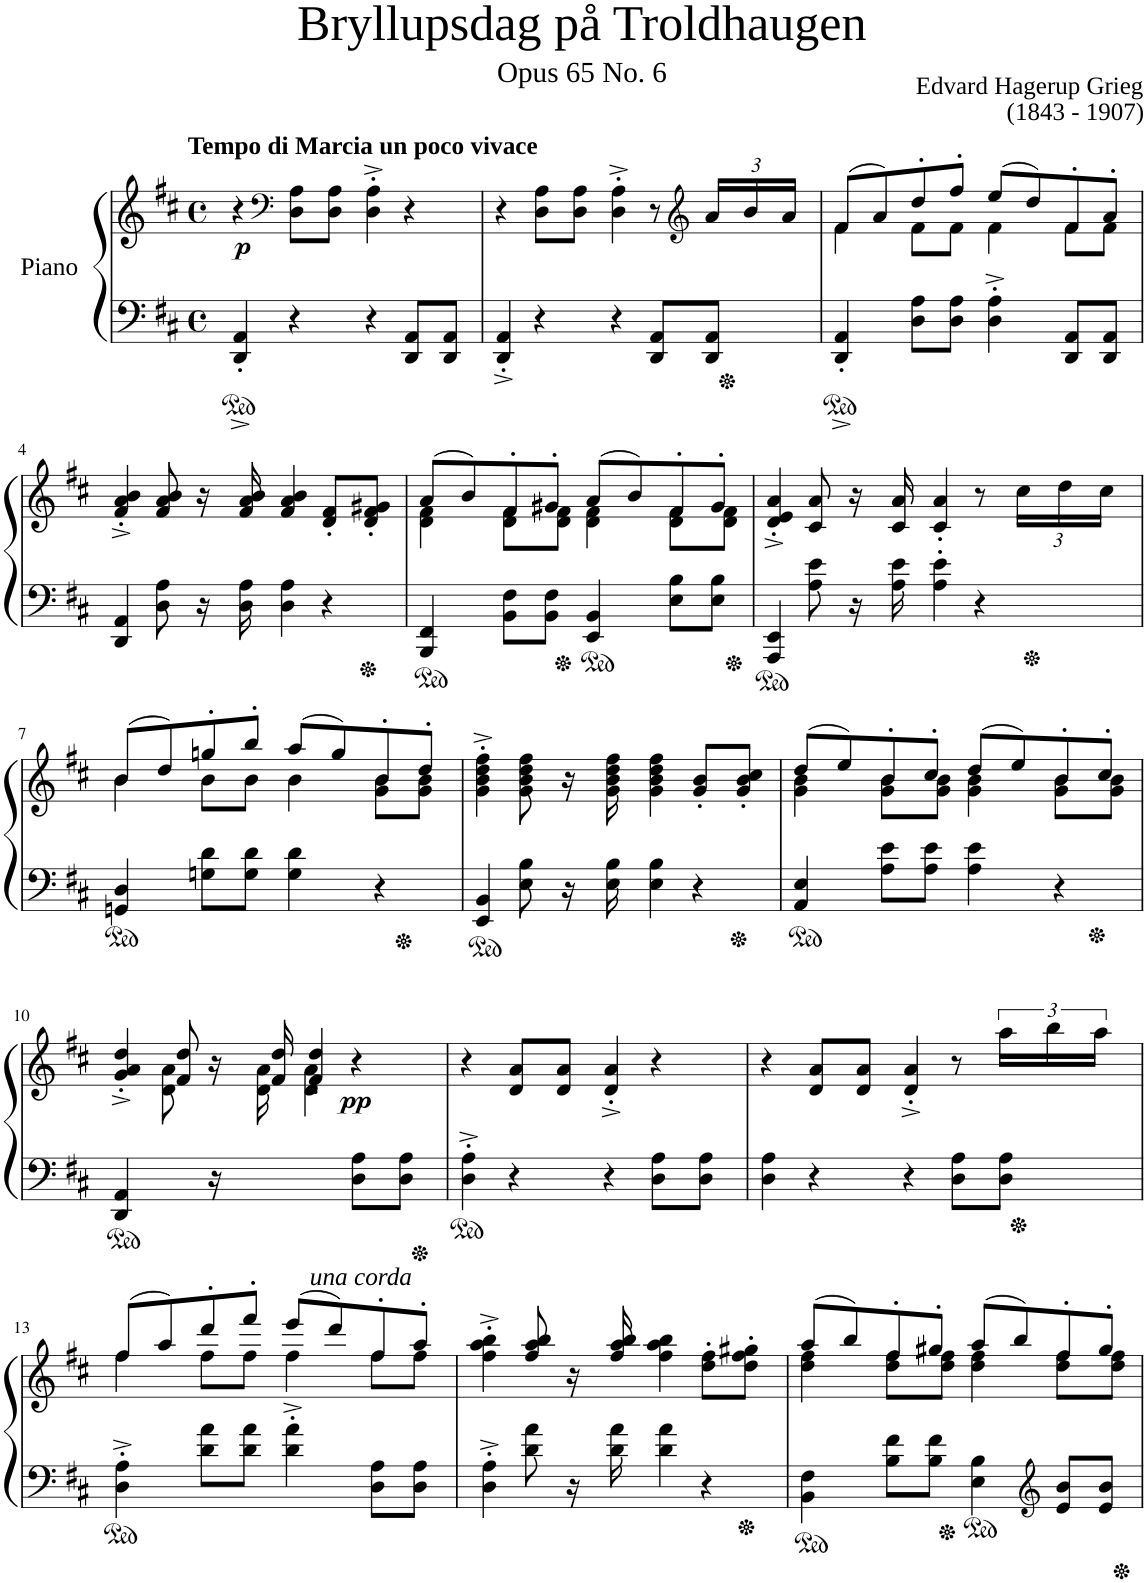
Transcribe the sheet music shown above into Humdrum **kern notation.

**kern	**kern	**dynam
*part1	*part1	*part1
*staff2	*staff1	*staff1/2
*I"Piano	*	*
*I'Pno	*	*
*clefF4	*clefG2	*
*k[f#c#]	*k[f#c#]	*
*M4/4	*M4/4	*
*met(c)	*met(c)	*
=1	=1	=1
!	!LO:TX:a:B:t=Tempo di Marcia un poco vivace	!
!	!	!LO:DY:b
4DD/'^ 4AA/'^	4r	p
*	*clefF4	*
4r	8D\ 8A\L	.
.	8D\ 8A\J	.
4r	4D\'^ 4A\'^	.
8DD/ 8AA/L	4r	.
8DD/ 8AA/J	.	.
=2	=2	=2
4DD/'^ 4AA/'^	4r	.
4r	8D\ 8A\L	.
.	8D\ 8A\J	.
4r	4D\'^ 4A\'^	.
8DD/ 8AA/L	8r	.
*	*clefG2	*
*	*Xbrackettup	*
8DD/ 8AA/J	24a/LL	.
.	24b/	.
.	24a/JJ	.
=3	=3	=3
*	*^	*
4DD/'^ 4AA/'^	(8f#/L	4f#\	.
.	8a/)	.	.
8D\ 8A\L	8dd'/	8f#\L	.
8D\ 8A\J	8ff#'/J	8f#\J	.
4D\'^ 4A\'^	(8ee/L	4f#\	.
.	8dd/)	.	.
8DD/ 8AA/L	8f#'/	8f#\L	.
8DD/ 8AA/J	8a'/J	8f#\J	.
!!LO:LB:g=z	!!
=4	=4	=4	=4
*^	*	*	*
4DD/ 4AA/	4ryy	4f#/'^ 4a/'^ 4b/'^	4ryy	.
8ryy	8D\ 8A\	8ryy	8f#/ 8a/ 8b/	.
16r	16ryy	16r	16ryy	.
16ryy	16D\ 16A\	16ryy	16f#/ 16a/ 16b/	.
4D\ 4A\	2ryy	4f#/ 4a/ 4b/	2ryy	.
4r	.	8d/' 8f#/'L	.	.
.	.	8d/' 8f#/' 8g#X/'J	.	.
*v	*v	*	*	*
=5	=5	=5	=5
4BBB/ 4FF#/	(8a/L	4d\ 4f#\	.
.	8b/)	.	.
8BB\ 8F#\L	8f#'/	8d\ 8f#\L	.
8BB\ 8F#\J	8g#X'/J	8d\ 8f#\J	.
4EE/ 4BB/	(8a/L	4d\ 4f#\	.
.	8b/)	.	.
8E\ 8B\L	8f#'/	8d\ 8f#\L	.
8E\ 8B\J	8g#'/J	8d\ 8f#\J	.
=6	=6	=6	=6
*^	*	*	*
4AAA/ 4EE/	4ryy	4d/'^ 4e/'^ 4a/'^	4ryy	.
8ryy	8A\ 8e\	8ryy	8c#/ 8a/	.
16r	16ryy	16r	16ryy	.
16ryy	16A\ 16e\	16ryy	16c#/ 16a/	.
4A\' 4e\'	2ryy	4c#/' 4a/'	2ryy	.
4r	.	8r	.	.
.	.	24cc#\LL	.	.
.	.	24dd\	.	.
.	.	24cc#\JJ	.	.
*v	*v	*	*	*
!!LO:LB:g=z	!!
=7	=7	=7	=7
4GGn/ 4D/	(8b/L	4b\	.
.	8dd/)	.	.
8Gn\ 8d\L	8ggn'/	8b\L	.
8G\ 8d\J	8bb'/J	8b\J	.
4G\ 4d\	(8aa/L	4b\	.
.	8gg/)	.	.
4r	8b'/	8g\ 8b\L	.
.	8dd'/J	8g\ 8b\J	.
=8	=8	=8	=8
*^	*	*	*
4EE/ 4BB/	4ryy	4g\'^ 4b\'^ 4dd\'^ 4ff#\'^	4ryy	.
8ryy	8E\ 8B\	8ryy	8g\ 8b\ 8dd\ 8ff#\	.
16r	16ryy	16r	16ryy	.
16ryy	16E\ 16B\	16ryy	16g\ 16b\ 16dd\ 16ff#\	.
4E\ 4B\	2ryy	4g\ 4b\ 4dd\ 4ff#\	2ryy	.
4r	.	8g/' 8b/'L	.	.
.	.	8g/' 8b/' 8cc#/'J	.	.
*v	*v	*	*	*
=9	=9	=9	=9
4AA/ 4E/	(8dd/L	4g\ 4b\	.
.	8ee/)	.	.
8A\ 8e\L	8b'/	8g\ 8b\L	.
8A\ 8e\J	8cc#'/J	8g\ 8b\J	.
4A\ 4e\	(8dd/L	4g\ 4b\	.
.	8ee/)	.	.
4r	8b'/	8g\ 8b\L	.
.	8cc#'/J	8g\ 8b\J	.
!!LO:LB:g=z
=10	=10	=10	=10
*	*^	*^	*
4DD/ 4AA/	4g/'^ 4a/'^ 4dd/'^	4ryy	2ryy	4ryy	.
8ryy	8ryy	8f#/ 8dd/	.	8d\ 8a\	.
16r	16r	16ryy	.	16ryy	.
16ryy	16ryy	16f#/ 16dd/	.	16d\ 16a\	.
4ryy	4f#/' 4dd/'	2ryy	4d\ 4a\	2ryy	.
!LO:TX:b:i:t=una corda	!	!	!	!	!
!	!	!	!	!	!LO:DY:b
8D\ 8A\L	4r	.	4ryy	.	pp
8D\ 8A\J	.	.	.	.	.
*	*v	*v	*v	*v	*
=11	=11	=11
4D\'^ 4A\'^	4r	.
4r	8d/ 8a/L	.
.	8d/ 8a/J	.
4r	4d/'^ 4a/'^	.
8D\ 8A\L	4r	.
8D\ 8A\J	.	.
=12	=12	=12
4D\ 4A\	4r	.
4r	8d/ 8a/L	.
.	8d/ 8a/J	.
4r	4d/'^ 4a/'^	.
8D\ 8A\L	8r	.
*	*brackettup	*
8D\ 8A\J	24aa\LL	.
.	24bb\	.
.	24aa\JJ	.
!!LO:LB:g=z
=13	=13	=13
*	*^	*
4D\'^ 4A\'^	(8ff#/L	4ff#\	.
.	8aa/)	.	.
8d\ 8a\L	8ddd'/	8ff#\L	.
8d\ 8a\J	8fff#'/J	8ff#\J	.
4d\'^ 4a\'^	(8eee/L	4ff#\	.
.	8ddd/)	.	.
8D\ 8A\L	8ff#'/	8ff#\L	.
8D\ 8A\J	8aa'/J	8ff#\J	.
=14	=14	=14	=14
*^	*	*	*
4D\'^ 4A\'^	4ryy	4ff#\'^ 4aa\'^ 4bb\'^	4ryy	.
8ryy	8d\ 8a\	8ryy	8ff#/ 8aa/ 8bb/	.
16r	16ryy	16r	16ryy	.
16ryy	16d\ 16a\	16ryy	16ff#/ 16aa/ 16bb/	.
4d\ 4a\	2ryy	4ff#\ 4aa\ 4bb\	2ryy	.
4r	.	8dd\' 8ff#\'L	.	.
.	.	8dd\' 8ff#\' 8gg#X\'J	.	.
*v	*v	*	*	*
=15	=15	=15	=15
4BB\ 4F#\	(8aa/L	4dd\ 4ff#\	.
.	8bb/)	.	.
8B\ 8f#\L	8ff#'/	8dd\ 8ff#\L	.
8B\ 8f#\J	8gg#X'/J	8dd\ 8ff#\J	.
4E\ 4B\	(8aa/L	4dd\ 4ff#\	.
.	8bb/)	.	.
*clefG2	*	*	*
8e/ 8b/L	8ff#'/	8dd\ 8ff#\L	.
8e/ 8b/J	8gg#'/J	8dd\ 8ff#\J	.
*	*v	*v	*
=	=	=
*-	*-	*-
